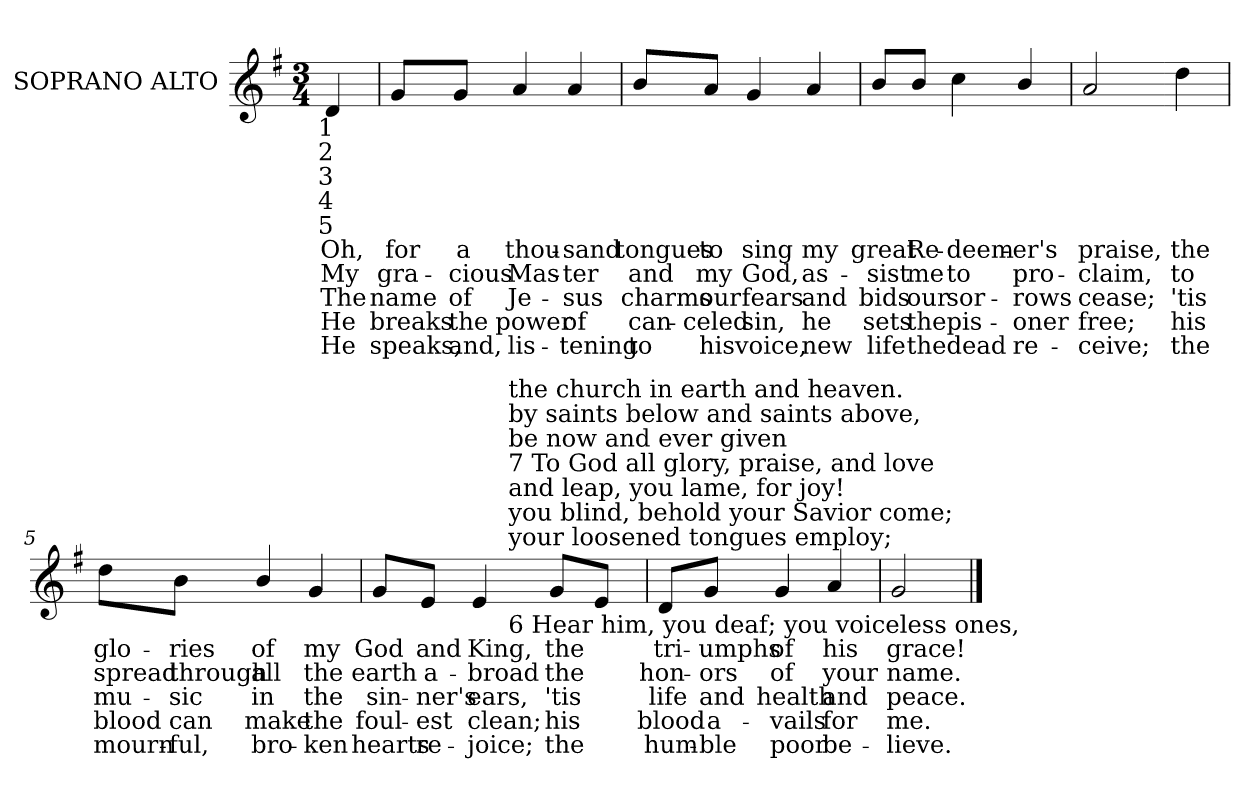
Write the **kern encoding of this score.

**kern	**text	**text	**text	**text	**text
*part1	*part1	*part1	*part1	*part1	*part1
*staff1	*staff1	*staff1	*staff1	*staff1	*staff1
*I"SOPRANO ALTO	*	*	*	*	*
*I'S. A.	*	*	*	*	*
!!LO:PB:g=z
*clefG2	*	*	*	*	*
*k[f#]	*	*	*	*	*
*G:	*	*	*	*	*
*M3/4	*	*	*	*	*
=	=	=	=	=	=
!LO:TX:b:cj:t=1	!	!	!	!	!
!LO:TX:b:cj:t=2	!	!	!	!	!
!LO:TX:b:cj:t=3	!	!	!	!	!
!LO:TX:b:cj:t=4	!	!	!	!	!
!LO:TX:b:cj:t=5	!	!	!	!	!
!	!LO:LY:b:color=#000000	!LO:LY:b:color=#000000	!LO:LY:b:color=#000000	!LO:LY:b:color=#000000	!LO:LY:b:color=#000000
4di/	Oh,	My	The	He	He
=	=	=	=	=	=
!	!LO:LY:b:color=#000000	!LO:LY:b:color=#000000	!LO:LY:b:color=#000000	!LO:LY:b:color=#000000	!LO:LY:b:color=#000000
8gi/L	for	gra-	name	breaks	speaks,
!	!LO:LY:b:color=#000000	!LO:LY:b:color=#000000	!LO:LY:b:color=#000000	!LO:LY:b:color=#000000	!LO:LY:b:color=#000000
8gi/J	a	-cious	of	the	and,
!	!LO:LY:b:color=#000000	!LO:LY:b:color=#000000	!LO:LY:b:color=#000000	!LO:LY:b:color=#000000	!LO:LY:b:color=#000000
4ai/	thou-	Mas-	Je-	power	lis-
!	!LO:LY:b:color=#000000	!LO:LY:b:color=#000000	!LO:LY:b:color=#000000	!LO:LY:b:color=#000000	!LO:LY:b:color=#000000
4ai/	-sand	-ter	-sus	of	-tening
=1	=1	=1	=1	=1	=1
!	!LO:LY:b:color=#000000	!LO:LY:b:color=#000000	!LO:LY:b:color=#000000	!LO:LY:b:color=#000000	!LO:LY:b:color=#000000
8bi/L	tongues	and	charms	can-	to
!	!LO:LY:b:color=#000000	!LO:LY:b:color=#000000	!LO:LY:b:color=#000000	!LO:LY:b:color=#000000	!LO:LY:b:color=#000000
8ai/J	to	my	our	-celed	his
!	!LO:LY:b:color=#000000	!LO:LY:b:color=#000000	!LO:LY:b:color=#000000	!LO:LY:b:color=#000000	!LO:LY:b:color=#000000
4gi/	sing	God,	fears	sin,	voice,
!	!LO:LY:b:color=#000000	!LO:LY:b:color=#000000	!LO:LY:b:color=#000000	!LO:LY:b:color=#000000	!LO:LY:b:color=#000000
4ai/	my	as-	and	he	new
=2	=2	=2	=2	=2	=2
!	!LO:LY:b:color=#000000	!LO:LY:b:color=#000000	!LO:LY:b:color=#000000	!LO:LY:b:color=#000000	!LO:LY:b:color=#000000
8bi/L	great	-sist	bids	sets	life
!	!LO:LY:b:color=#000000	!LO:LY:b:color=#000000	!LO:LY:b:color=#000000	!LO:LY:b:color=#000000	!LO:LY:b:color=#000000
8bi/J	Re-	me	our	the	the
!	!LO:LY:b:color=#000000	!LO:LY:b:color=#000000	!LO:LY:b:color=#000000	!LO:LY:b:color=#000000	!LO:LY:b:color=#000000
4cci\	-deem-	to	sor-	pis-	dead
!	!LO:LY:b:color=#000000	!LO:LY:b:color=#000000	!LO:LY:b:color=#000000	!LO:LY:b:color=#000000	!LO:LY:b:color=#000000
4bi/	-er's	pro-	-rows	-oner	re-
!!LO:LB:g=z
=3	=3	=3	=3	=3	=3
!	!LO:LY:b:color=#000000	!LO:LY:b:color=#000000	!LO:LY:b:color=#000000	!LO:LY:b:color=#000000	!LO:LY:b:color=#000000
2ai/	praise,	-claim,	cease;	free;	-ceive;
=4-	=4-	=4-	=4-	=4-	=4-
!	!LO:LY:b:color=#000000	!LO:LY:b:color=#000000	!LO:LY:b:color=#000000	!LO:LY:b:color=#000000	!LO:LY:b:color=#000000
4ddi\	the	to	'tis	his	the
=5	=5	=5	=5	=5	=5
!	!LO:LY:b:color=#000000	!LO:LY:b:color=#000000	!LO:LY:b:color=#000000	!LO:LY:b:color=#000000	!LO:LY:b:color=#000000
8ddi\L	glo-	spread	mu-	blood	mourn-
!	!LO:LY:b:color=#000000	!LO:LY:b:color=#000000	!LO:LY:b:color=#000000	!LO:LY:b:color=#000000	!LO:LY:b:color=#000000
8bi\J	-ries	through	-sic	can	-ful,
!	!LO:LY:b:color=#000000	!LO:LY:b:color=#000000	!LO:LY:b:color=#000000	!LO:LY:b:color=#000000	!LO:LY:b:color=#000000
4bi/	of	all	in	make	bro-
!	!LO:LY:b:color=#000000	!LO:LY:b:color=#000000	!LO:LY:b:color=#000000	!LO:LY:b:color=#000000	!LO:LY:b:color=#000000
4gi/	my	the	the	the	-ken
!!LO:LB:g=z
=6	=6	=6	=6	=6	=6
!	!LO:LY:b:color=#000000	!LO:LY:b:color=#000000	!LO:LY:b:color=#000000	!LO:LY:b:color=#000000	!LO:LY:b:color=#000000
*^	*	*	*	*	*
8gi/L	4ryy	God	earth	sin-	foul-	hearts
!	!	!LO:LY:b:color=#000000	!LO:LY:b:color=#000000	!LO:LY:b:color=#000000	!LO:LY:b:color=#000000	!LO:LY:b:color=#000000
8ei/J	.	and	a-	-ner's	-est	re-
!	!	!LO:LY:b:color=#000000	!LO:LY:b:color=#000000	!LO:LY:b:color=#000000	!LO:LY:b:color=#000000	!LO:LY:b:color=#000000
4ei/	16ryy	King,	-broad	ears,	clean;	-joice;
.	64ryy	.	.	.	.	.
.	512.ryy	.	.	.	.	.
!	!LO:TX:b:t=6 Hear him, you deaf; you voiceless ones,	!	!	!	!	!
!	!LO:TX:t=your loosened tongues employ;	!	!	!	!	!
!	!LO:TX:t=you blind, behold your Savior come;	!	!	!	!	!
!	!LO:TX:t=and leap, you lame, for joy!	!	!	!	!	!
!	!LO:TX:t=7 To God all glory, praise, and love	!	!	!	!	!
!	!LO:TX:t=be now and ever given	!	!	!	!	!
!	!LO:TX:t=by saints below and saints above,	!	!	!	!	!
!	!LO:TX:t=the church in earth and heaven.	!	!	!	!	!
.	4ryy	.	.	.	.	.
!	!	!LO:LY:b:color=#000000	!LO:LY:b:color=#000000	!LO:LY:b:color=#000000	!LO:LY:b:color=#000000	!LO:LY:b:color=#000000
8gi/L	.	the	the	'tis	his	the
.	8ryy	.	.	.	.	.
8ei/J	.	.	.	.	.	.
.	32ryy	.	.	.	.	.
.	128ryy	.	.	.	.	.
.	256ryy	.	.	.	.	.
.	1024ryy	.	.	.	.	.
*v	*v	*	*	*	*	*
=7	=7	=7	=7	=7	=7
*^	*	*	*	*	*
!	!	!LO:LY:b:color=#000000	!LO:LY:b:color=#000000	!LO:LY:b:color=#000000	!LO:LY:b:color=#000000	!LO:LY:b:color=#000000
*v	*v	*	*	*	*	*
8di/L	tri-	hon-	life	blood	hum-
!	!LO:LY:b:color=#000000	!LO:LY:b:color=#000000	!LO:LY:b:color=#000000	!LO:LY:b:color=#000000	!LO:LY:b:color=#000000
8gi/J	-umphs	-ors	and	a-	-ble
!	!LO:LY:b:color=#000000	!LO:LY:b:color=#000000	!LO:LY:b:color=#000000	!LO:LY:b:color=#000000	!LO:LY:b:color=#000000
4gi/	of	of	health	-vails	poor
!	!LO:LY:b:color=#000000	!LO:LY:b:color=#000000	!LO:LY:b:color=#000000	!LO:LY:b:color=#000000	!LO:LY:b:color=#000000
4ai/	his	your	and	for	be-
=8	=8	=8	=8	=8	=8
!	!LO:LY:b:color=#000000	!LO:LY:b:color=#000000	!LO:LY:b:color=#000000	!LO:LY:b:color=#000000	!LO:LY:b:color=#000000
2gi/	grace!	name.	peace.	me.	-lieve.
==	==	==	==	==	==
*-	*-	*-	*-	*-	*-
